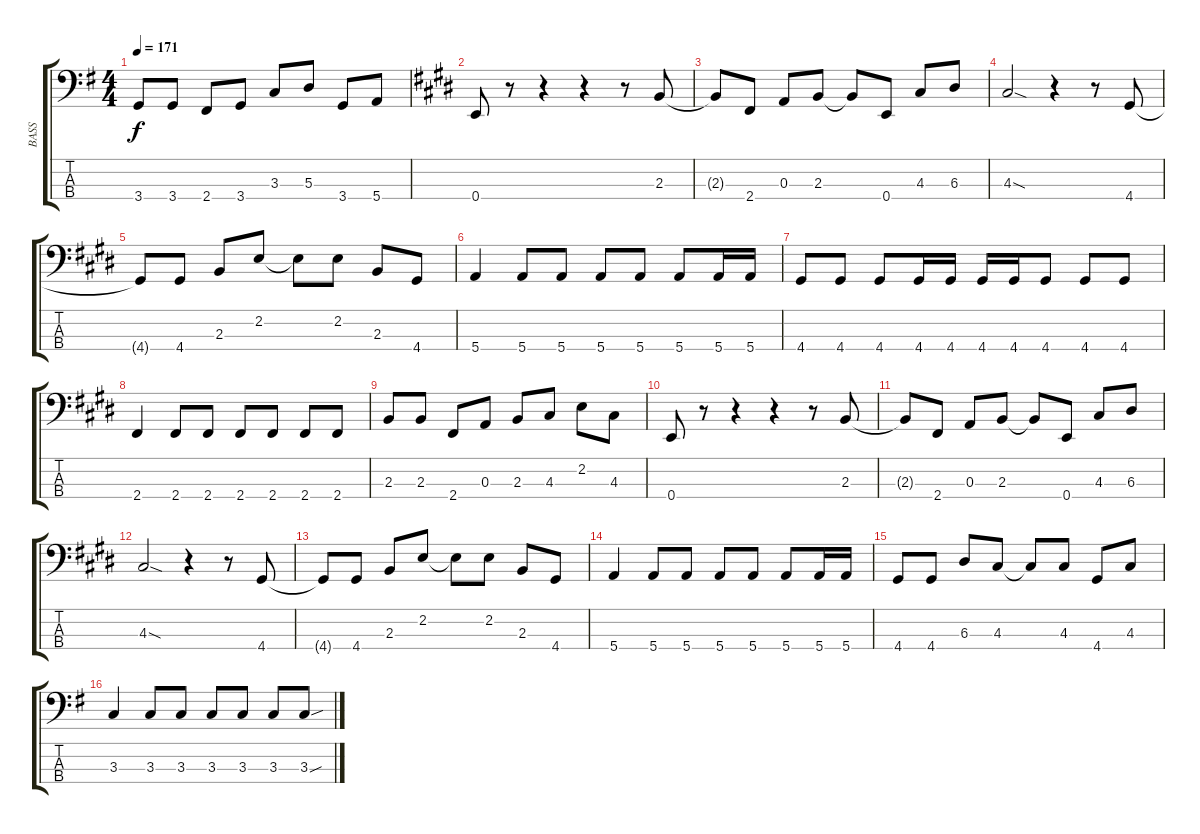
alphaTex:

\track ("BASS" "BASS") {instrument electricbassfinger}
\staff {score tabs}
\tuning (G2 D2 A1 E1) {hide}
\ts (4 4)
\tempo 171
\clef f4
\ks g
3.4{t}.8{dy f} 3.4.8 2.4.8 3.4.8 3.3.8 5.3.8 3.4.8 5.4.8 |
\ks e
0.4.8 r.8 r.4 r.4 r.8 2.3.8 |
\ks c#minor
2.3{t}.8 2.4.8 0.3.8 2.3.8 2.3{t}.8 0.4.8 4.3.8 6.3.8 |
4.3{sod}.2 r.4 r.8 4.4.8 |
4.4{t}.8 4.4.8 2.3.8 2.2.8 2.2{t}.8 2.2.8 2.3.8 4.4.8 |
\ks e
5.4.4 5.4.8 5.4.8 5.4.8 5.4.8 5.4.8 5.4.16 5.4.16 |
\ks c#minor
4.4.8 4.4.8 4.4.8 4.4.16 4.4.16 4.4.16 4.4.16 4.4.8 4.4.8 4.4.8 |
2.4.4 2.4.8 2.4.8 2.4.8 2.4.8 2.4.8 2.4.8 |
2.3.8 2.3.8 2.4.8 0.3.8 2.3.8 4.3.8 2.2.8 4.3.8 |
\ks e
0.4.8 r.8 r.4 r.4 r.8 2.3.8 |
\ks c#minor
2.3{t}.8 2.4.8 0.3.8 2.3.8 2.3{t}.8 0.4.8 4.3.8 6.3.8 |
4.3{sod}.2 r.4 r.8 4.4.8 |
4.4{t}.8 4.4.8 2.3.8 2.2.8 2.2{t}.8 2.2.8 2.3.8 4.4.8 |
5.4.4 5.4.8 5.4.8 5.4.8 5.4.8 5.4.8 5.4.16 5.4.16 |
4.4.8 4.4.8 6.3.8 4.3.8 4.3{t}.8 4.3.8 4.4.8 4.3.8 |
\ks g
3.3.4 3.3.8 3.3.8 3.3.8 3.3.8 3.3.8 3.3{sou}.8
